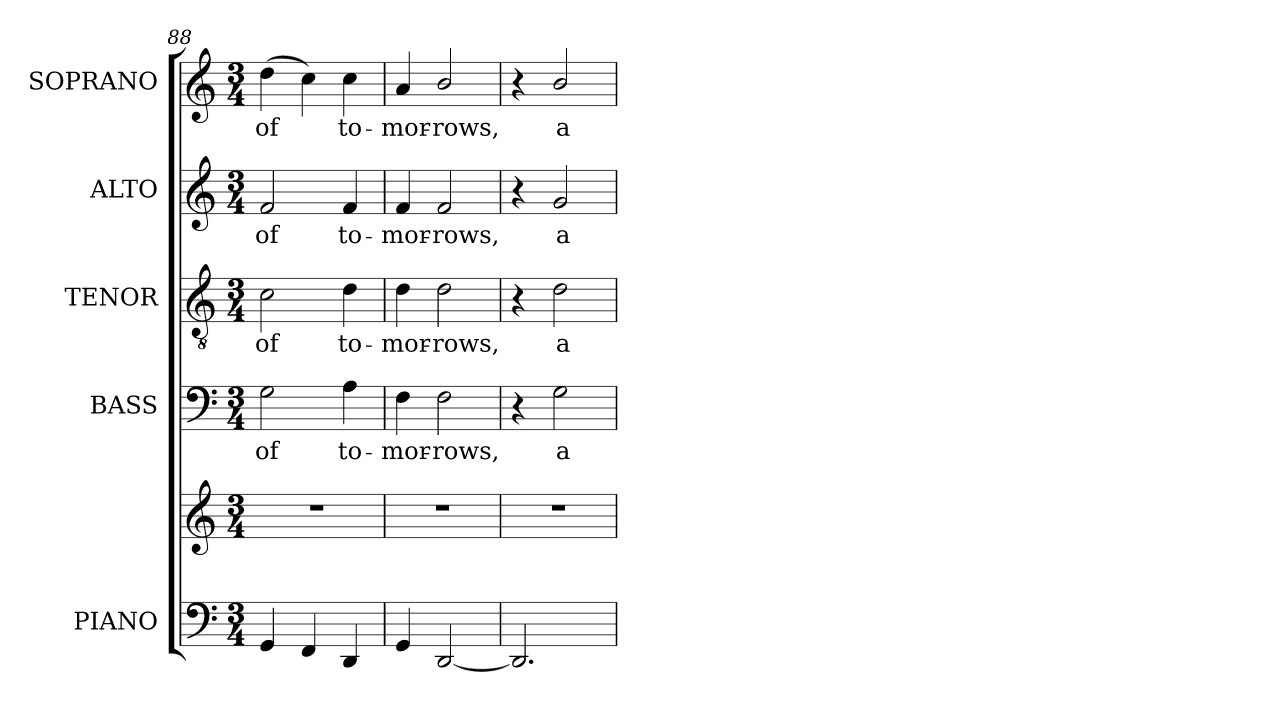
**kern	**kern	**kern	**text	**kern	**text	**kern	**text	**kern	**text
*part5	*part5	*part4	*part4	*part3	*part3	*part2	*part2	*part1	*part1
*staff6	*staff5	*staff4	*staff4	*staff3	*staff3	*staff2	*staff2	*staff1	*staff1
*I"PIANO	*	*I"BASS	*	*I"TENOR	*	*I"ALTO	*	*I"SOPRANO	*
*I'PNO.	*	*I'B.	*	*I'T.	*	*I'A.	*	*I'S.	*
*clefF4	*clefG2	*clefF4	*	*clefGv2	*	*clefG2	*	*clefG2	*
*	*	*	*	*ITrd7c12	*	*	*	*	*
*k[]	*k[]	*k[]	*	*k[]	*	*k[]	*	*k[]	*
*C:	*C:	*C:	*	*C:	*	*C:	*	*C:	*
*M3/4	*M3/4	*M3/4	*	*M3/4	*	*M3/4	*	*M3/4	*
=88	=88	=88	=88	=88	=88	=88	=88	=88	=88
!	!LO:N:vis=1	!	!	!	!	!	!	!	!
!	!	!	!LO:LY:b:color=#000000	!	!	!	!	!	!
!	!	!	!	!	!LO:LY:b:color=#000000	!	!	!	!
!	!	!	!	!	!	!	!LO:LY:b:color=#000000	!	!
!	!	!	!	!	!	!	!	!	!LO:LY:b:color=#000000
4GGi/	2.r	2Gi\	of	2Ci\	of	2fi/	of	(4ddi\	of
4FFi/	.	.	.	.	.	.	.	4cci\)	.
!	!	!	!LO:LY:b:color=#000000	!	!	!	!	!	!
!	!	!	!	!	!LO:LY:b:color=#000000	!	!	!	!
!	!	!	!	!	!	!	!LO:LY:b:color=#000000	!	!
!	!	!	!	!	!	!	!	!	!LO:LY:b:color=#000000
4DDi/	.	4Ai\	to-	4Di\	to-	4fi/	to-	4cci\	to-
!!LO:LB:g=z
=89	=89	=89	=89	=89	=89	=89	=89	=89	=89
!	!LO:N:vis=1	!	!	!	!	!	!	!	!
!	!	!	!LO:LY:b:color=#000000	!	!	!	!	!	!
!	!	!	!	!	!LO:LY:b:color=#000000	!	!	!	!
!	!	!	!	!	!	!	!LO:LY:b:color=#000000	!	!
!	!	!	!	!	!	!	!	!	!LO:LY:b:color=#000000
4GGi/	2.r	4Fi\	-mor-	4Di\	-mor-	4fi/	-mor-	4ai/	-mor-
!	!	!	!LO:LY:b:color=#000000	!	!	!	!	!	!
!	!	!	!	!	!LO:LY:b:color=#000000	!	!	!	!
!	!	!	!	!	!	!	!LO:LY:b:color=#000000	!	!
!	!	!	!	!	!	!	!	!	!LO:LY:b:color=#000000
[2DDi/	.	2Fi\	-rows,	2Di\	-rows,	2fi/	-rows,	2bi/	-rows,
=90	=90	=90	=90	=90	=90	=90	=90	=90	=90
!	!LO:N:vis=1	!	!	!	!	!	!	!	!
2.DDi/]	2.r	4r	.	4r	.	4r	.	4r	.
!	!	!	!LO:LY:b:color=#000000	!	!	!	!	!	!
!	!	!	!	!	!LO:LY:b:color=#000000	!	!	!	!
!	!	!	!	!	!	!	!LO:LY:b:color=#000000	!	!
!	!	!	!	!	!	!	!	!	!LO:LY:b:color=#000000
.	.	2Gi\	a	2Di\	a	2gi/	a	2bi/	a
=	=	=	=	=	=	=	=	=	=
*-	*-	*-	*-	*-	*-	*-	*-	*-	*-
